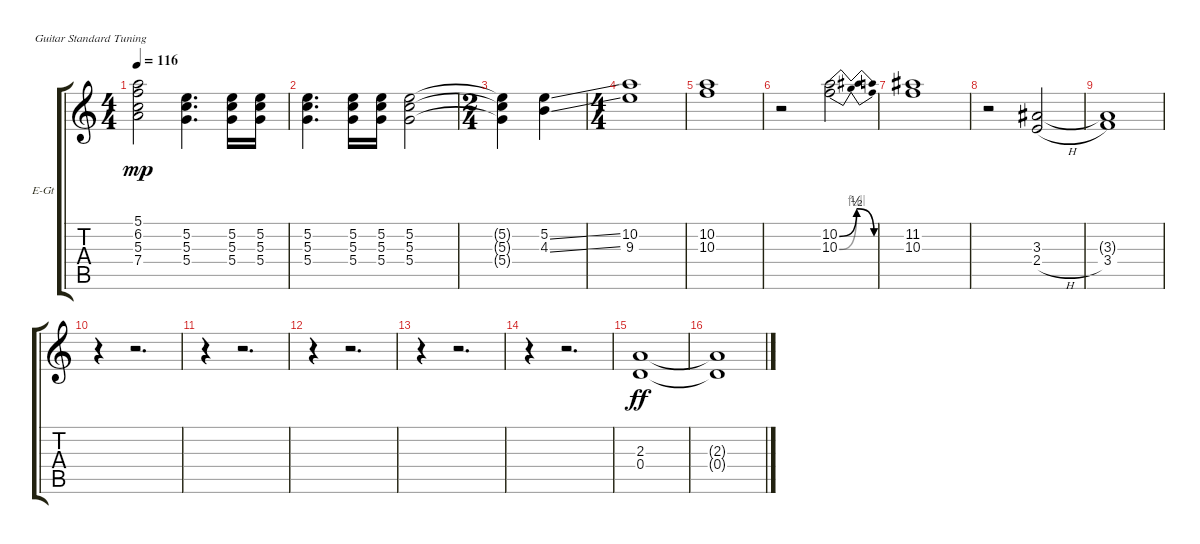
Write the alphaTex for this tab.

\bracketExtendMode groupsimilarinstruments
\firstSystemTrackNameOrientation horizontal
\otherSystemsTrackNameOrientation horizontal
\track ("Guitare solo" "E-Gt") {instrument distortionguitar}
\staff {score tabs}
\tuning (E4 B3 G3 D3 A2 E2)
\ts (4 4)
\tempo 116
\clef g2
\ks c
(5.1 6.2 5.3 7.4).2{dy mp} (5.2 5.3 5.4).4{d} (5.2 5.3 5.4).16 (5.2 5.3 5.4).16 |
(5.2 5.3 5.4).4{d} (5.2 5.3 5.4).16 (5.2 5.3 5.4).16 (5.2 5.3 5.4).2 |
\ts (2 4)
(5.2{t} 5.3{t} 5.4{t}).4 (5.2{ss} 4.3{ss}).4 |
\ts (4 4)
(10.2 9.3).1 |
(10.2 10.3).1 |
r.2 (10.2{be (bendrelease 0 0 30 2 30 2 60 0)} 10.3{be (bendrelease 0 0 30 4 30 4 60 0)}).2 |
(11.2 10.3).1 |
r.2 (3.3 2.4{h}).2 |
(3.3{t} 3.4).1 |
r.4 r.2{d} |
r.4 r.2{d} |
r.4 r.2{d} |
r.4 r.2{d} |
r.4 r.2{d} |
(2.3 0.4).1{dy ff} |
(2.3{t} 0.4{t}).1
